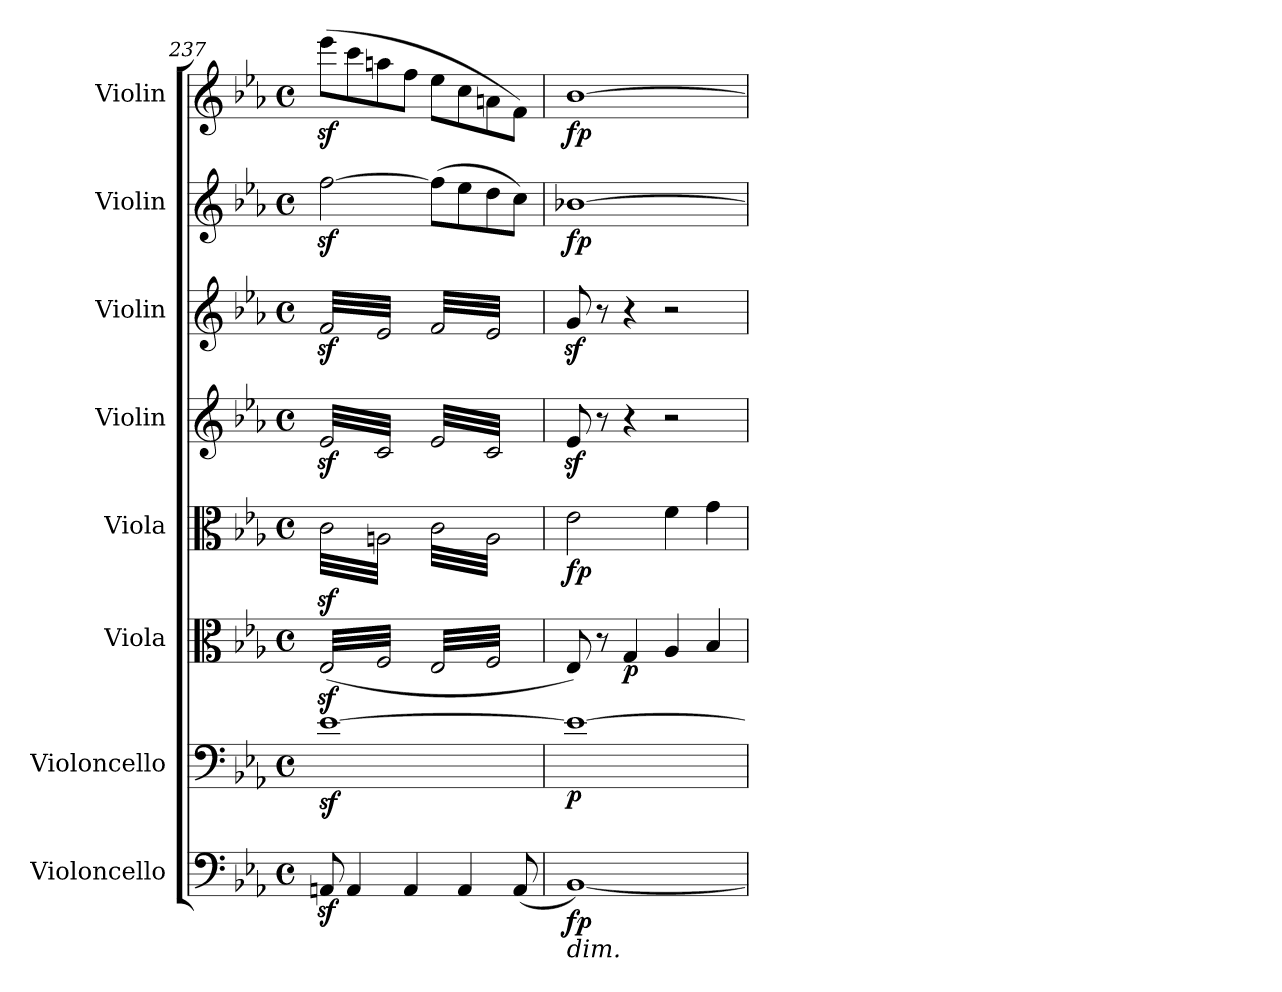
**kern	**dynam	**kern	**dynam	**kern	**dynam	**kern	**dynam	**kern	**kern	**kern	**dynam	**kern	**dynam
*part8	*part8	*part7	*part7	*part6	*part6	*part5	*part5	*part4	*part3	*part2	*part2	*part1	*part1
*staff8	*staff8	*staff7	*staff7	*staff6	*staff6	*staff5	*staff5	*staff4	*staff3	*staff2	*staff2	*staff1	*staff1
*I"Violoncello	*	*I"Violoncello	*	*I"Viola	*	*I"Viola	*	*I"Violin	*I"Violin	*I"Violin	*	*I"Violin	*
*I'Vc.	*	*I'Vc.	*	*I'Vla.	*	*I'Vla.	*	*I'Vln.	*I'Vln.	*I'Vln.	*	*I'Vln.	*
*clefF4	*	*clefF4	*	*clefC3	*	*clefC3	*	*clefG2	*clefG2	*clefG2	*	*clefG2	*
*k[b-e-a-]	*	*k[b-e-a-]	*	*k[b-e-a-]	*	*k[b-e-a-]	*	*k[b-e-a-]	*k[b-e-a-]	*k[b-e-a-]	*	*k[b-e-a-]	*
*M4/4	*	*M4/4	*	*M4/4	*	*M4/4	*	*M4/4	*M4/4	*M4/4	*	*M4/4	*
*met(c)	*	*met(c)	*	*met(c)	*	*met(c)	*	*met(c)	*met(c)	*met(c)	*	*met(c)	*
=237	=237	=237	=237	=237	=237	=237	=237	=237	=237	=237	=237	=237	=237
*	*	*	*	*tremolo	*	*	*	*	*	*	*	*	*
*	*	*	*	*	*	*tremolo	*	*	*	*	*	*	*
*	*	*	*	*	*	*	*	*tremolo	*	*	*	*	*
*	*	*	*	*	*	*	*	*	*tremolo	*	*	*	*
8AAnz</	.	[1e-z<	.	(<32E-z</LLL	.	(>32cz<\LLL	.	(<32e-z</LLL	(<32fz</LLL	[2ffz<\	.	(>8eee-z<\L	.
.	.	.	.	32F/	.	32An/	.	32c/	32e-/	.	.	.	.
.	.	.	.	32E-z</	.	32cz<\	.	32e-z</	32fz</	.	.	.	.
.	.	.	.	32F/	.	32An/	.	32c/	32e-/	.	.	.	.
4AA/	.	.	.	32E-z</	.	32cz<\	.	32e-z</	32fz</	.	.	8ccc\	.
.	.	.	.	32F/	.	32An/	.	32c/	32e-/	.	.	.	.
.	.	.	.	32E-z</	.	32cz<\	.	32e-z</	32fz</	.	.	.	.
.	.	.	.	32F/	.	32An/	.	32c/	32e-/	.	.	.	.
.	.	.	.	32E-z</	.	32cz<\	.	32e-z</	32fz</	.	.	8aan\	.
.	.	.	.	32F/	.	32An/	.	32c/	32e-/	.	.	.	.
.	.	.	.	32E-z</	.	32cz<\	.	32e-z</	32fz</	.	.	.	.
.	.	.	.	32F/	.	32An/	.	32c/	32e-/	.	.	.	.
4AA/	.	.	.	32E-z</	.	32cz<\	.	32e-z</	32fz</	.	.	8ff\J	.
.	.	.	.	32F/	.	32An/	.	32c/	32e-/	.	.	.	.
.	.	.	.	32E-z</	.	32cz<\	.	32e-z</	32fz</	.	.	.	.
.	.	.	.	32F/JJJ	.	32An/JJJ	.	32c/JJJ	32e-/JJJ	.	.	.	.
.	.	.	.	32E-/LLL	.	32c\LLL	.	32e-/LLL	32f/LLL	(>8ff\L]	.	8ee-\L	.
.	.	.	.	32F/	.	32A/)	.	32c/)	32e-/)	.	.	.	.
.	.	.	.	32E-/	.	32c\	.	32e-/	32f/	.	.	.	.
.	.	.	.	32F/	.	32A/)	.	32c/)	32e-/)	.	.	.	.
4AA/	.	.	.	32E-/	.	32c\	.	32e-/	32f/	8ee-\	.	8cc\	.
.	.	.	.	32F/	.	32A/)	.	32c/)	32e-/)	.	.	.	.
.	.	.	.	32E-/	.	32c\	.	32e-/	32f/	.	.	.	.
.	.	.	.	32F/	.	32A/)	.	32c/)	32e-/)	.	.	.	.
.	.	.	.	32E-/	.	32c\	.	32e-/	32f/	8dd\	.	8an\	.
.	.	.	.	32F/	.	32A/)	.	32c/)	32e-/)	.	.	.	.
.	.	.	.	32E-/	.	32c\	.	32e-/	32f/	.	.	.	.
.	.	.	.	32F/	.	32A/)	.	32c/)	32e-/)	.	.	.	.
(<8AA/	.	.	.	32E-/	.	32c\	.	32e-/	32f/	8cc\J)	.	8f\J)	.
.	.	.	.	32F/	.	32A/)	.	32c/)	32e-/)	.	.	.	.
.	.	.	.	32E-/	.	32c\	.	32e-/	32f/	.	.	.	.
.	.	.	.	32F/JJJ	.	32A/)JJJ	.	32c/)JJJ	32e-/)JJJ	.	.	.	.
*	*	*	*	*	*	*	*	*	*Xtremolo	*	*	*	*
*	*	*	*	*	*	*	*	*Xtremolo	*	*	*	*	*
*	*	*	*	*	*	*Xtremolo	*	*	*	*	*	*	*
*	*	*	*	*Xtremolo	*	*	*	*	*	*	*	*	*
=238	=238	=238	=238	=238	=238	=238	=238	=238	=238	=238	=238	=238	=238
!LO:TX:b:i:t=dim.	!	!	!	!	!	!	!	!	!	!	!	!	!
!	!LO:DY:b	!	!LO:DY:b	!	!	!	!LO:DY:b	!	!	!	!LO:DY:b	!	!LO:DY:b
[1BB-)	fp	1e-_	p	8E-/)	.	2e-\	fp	8e-z</	8gz</	[1b-X	fp	[1b-	fp
.	.	.	.	.	.	.	.	.	.	.	.	.	.
.	.	.	.	.	.	.	.	.	.	.	.	.	.
.	.	.	.	.	.	.	.	.	.	.	.	.	.
.	.	.	.	8r	.	.	.	8r	8r	.	.	.	.
.	.	.	.	.	.	.	.	.	.	.	.	.	.
.	.	.	.	.	.	.	.	.	.	.	.	.	.
.	.	.	.	.	.	.	.	.	.	.	.	.	.
!	!	!	!	!	!LO:DY:b	!	!	!	!	!	!	!	!
.	.	.	.	4G/	p	.	.	4r	4r	.	.	.	.
.	.	.	.	4A-/	.	4f\	.	2r	2r	.	.	.	.
.	.	.	.	4B-/	.	4g\	.	.	.	.	.	.	.
=	=	=	=	=	=	=	=	=	=	=	=	=	=
*-	*-	*-	*-	*-	*-	*-	*-	*-	*-	*-	*-	*-	*-
